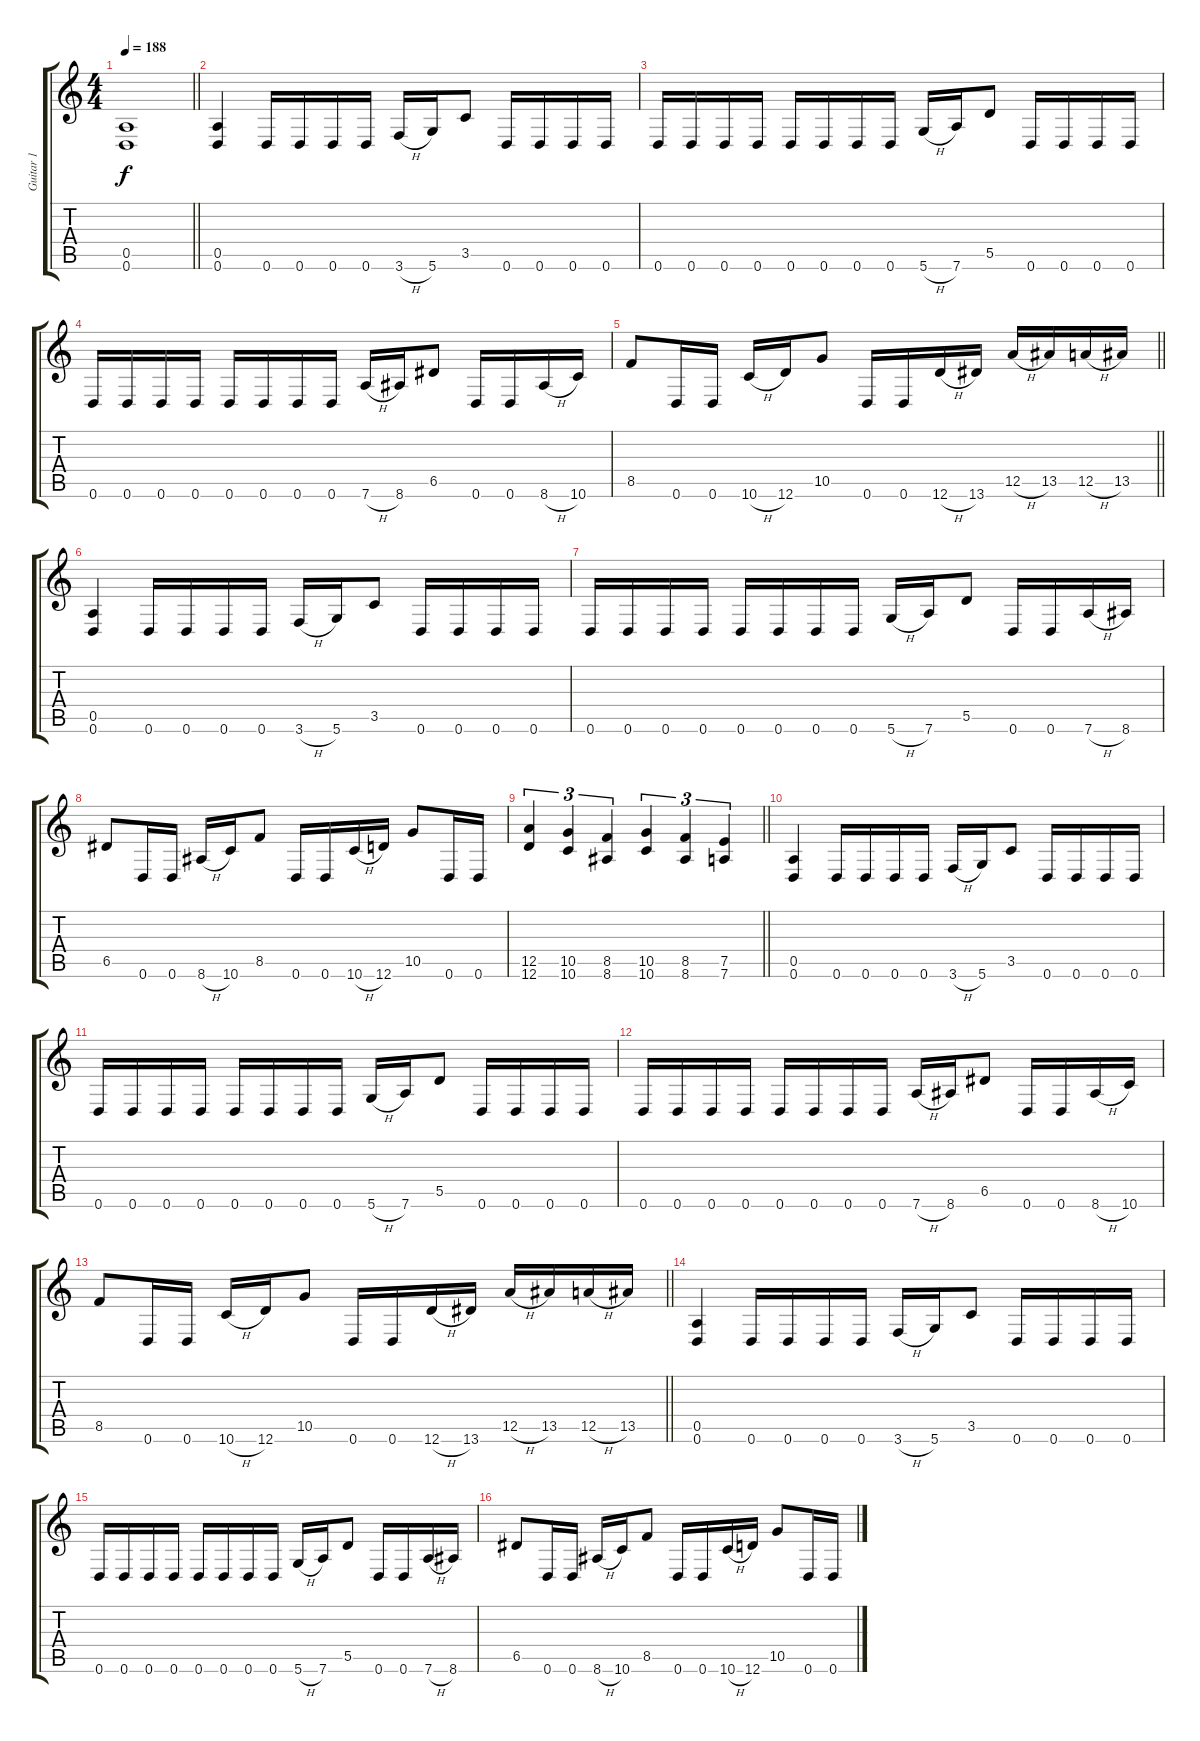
\track ("Guitar 1" "Guitar 1") {instrument distortionguitar}
\staff {score tabs}
\tuning (E4 B3 G3 D3 A2 D2) {hide}
\ts (4 4)
\tempo 188
\clef g2
\barLineRight lightlight
\ks c
(0.5{t} 0.6{t}).1{dy f} |
\section ("" "")
(0.5 0.6).4 0.6.16 0.6.16 0.6.16 0.6.16 3.6{h}.16 5.6.16 3.5.8 0.6.16 0.6.16 0.6.16 0.6.16 |
0.6.16 0.6.16 0.6.16 0.6.16 0.6.16 0.6.16 0.6.16 0.6.16 5.6{h}.16 7.6.16 5.5.8 0.6.16 0.6.16 0.6.16 0.6.16 |
0.6.16 0.6.16 0.6.16 0.6.16 0.6.16 0.6.16 0.6.16 0.6.16 7.6{h}.16 8.6.16 6.5.8 0.6.16 0.6.16 8.6{h}.16 10.6.16 |
\barLineRight lightlight
8.5.8 0.6.16 0.6.16 10.6{h}.16 12.6.16 10.5.8 0.6.16 0.6.16 12.6{h}.16 13.6.16 12.5{h}.16 13.5.16 12.5{h}.16 13.5.16 |
(0.5 0.6).4 0.6.16 0.6.16 0.6.16 0.6.16 3.6{h}.16 5.6.16 3.5.8 0.6.16 0.6.16 0.6.16 0.6.16 |
0.6.16 0.6.16 0.6.16 0.6.16 0.6.16 0.6.16 0.6.16 0.6.16 5.6{h}.16 7.6.16 5.5.8 0.6.16 0.6.16 7.6{h}.16 8.6.16 |
6.5.8 0.6.16 0.6.16 8.6{h}.16 10.6.16 8.5.8 0.6.16 0.6.16 10.6{h}.16 12.6.16 10.5.8 0.6.16 0.6.16 |
\barLineRight lightlight
(12.5 12.6).4{tu (3 2)} (10.5 10.6).4{tu (3 2)} (8.5 8.6).4{tu (3 2)} (10.5 10.6).4{tu (3 2)} (8.5 8.6).4{tu (3 2)} (7.5 7.6).4{tu (3 2)} |
(0.5 0.6).4 0.6.16 0.6.16 0.6.16 0.6.16 3.6{h}.16 5.6.16 3.5.8 0.6.16 0.6.16 0.6.16 0.6.16 |
0.6.16 0.6.16 0.6.16 0.6.16 0.6.16 0.6.16 0.6.16 0.6.16 5.6{h}.16 7.6.16 5.5.8 0.6.16 0.6.16 0.6.16 0.6.16 |
0.6.16 0.6.16 0.6.16 0.6.16 0.6.16 0.6.16 0.6.16 0.6.16 7.6{h}.16 8.6.16 6.5.8 0.6.16 0.6.16 8.6{h}.16 10.6.16 |
\barLineRight lightlight
8.5.8 0.6.16 0.6.16 10.6{h}.16 12.6.16 10.5.8 0.6.16 0.6.16 12.6{h}.16 13.6.16 12.5{h}.16 13.5.16 12.5{h}.16 13.5.16 |
(0.5 0.6).4 0.6.16 0.6.16 0.6.16 0.6.16 3.6{h}.16 5.6.16 3.5.8 0.6.16 0.6.16 0.6.16 0.6.16 |
0.6.16 0.6.16 0.6.16 0.6.16 0.6.16 0.6.16 0.6.16 0.6.16 5.6{h}.16 7.6.16 5.5.8 0.6.16 0.6.16 7.6{h}.16 8.6.16 |
6.5.8 0.6.16 0.6.16 8.6{h}.16 10.6.16 8.5.8 0.6.16 0.6.16 10.6{h}.16 12.6.16 10.5.8 0.6.16 0.6.16
